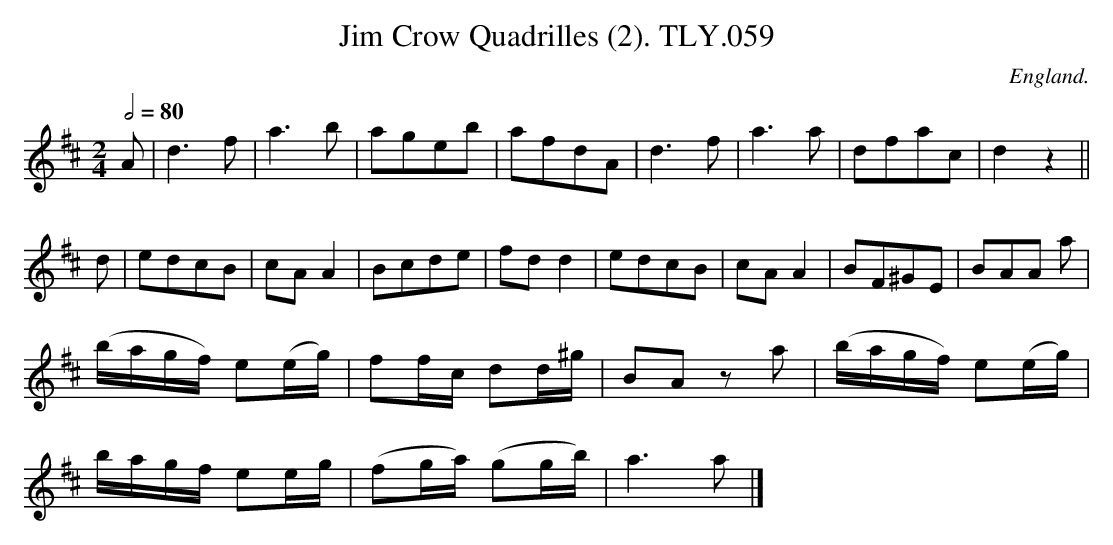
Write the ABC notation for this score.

X:1
T:Jim Crow Quadrilles (2). TLY.059
M:2/4
L:1/8
Q:1/2=80
O:England.
K:D
A|d3 f|a3 b|ageb| afdA| d3 f| a3a| dfac| d2z2||
d| edcB| cA A2| Bcde| fd d2| edcB| cA A2| BF^GE| BAA a|
(b/a/g/f/) e(e/g/)| ff/c/ dd/^g/| BA za| (b/a/g/f/) e(e/g/)|
b/a/g/f/ ee/g/| (fg/a/) (gg/b/)| a3a|]
